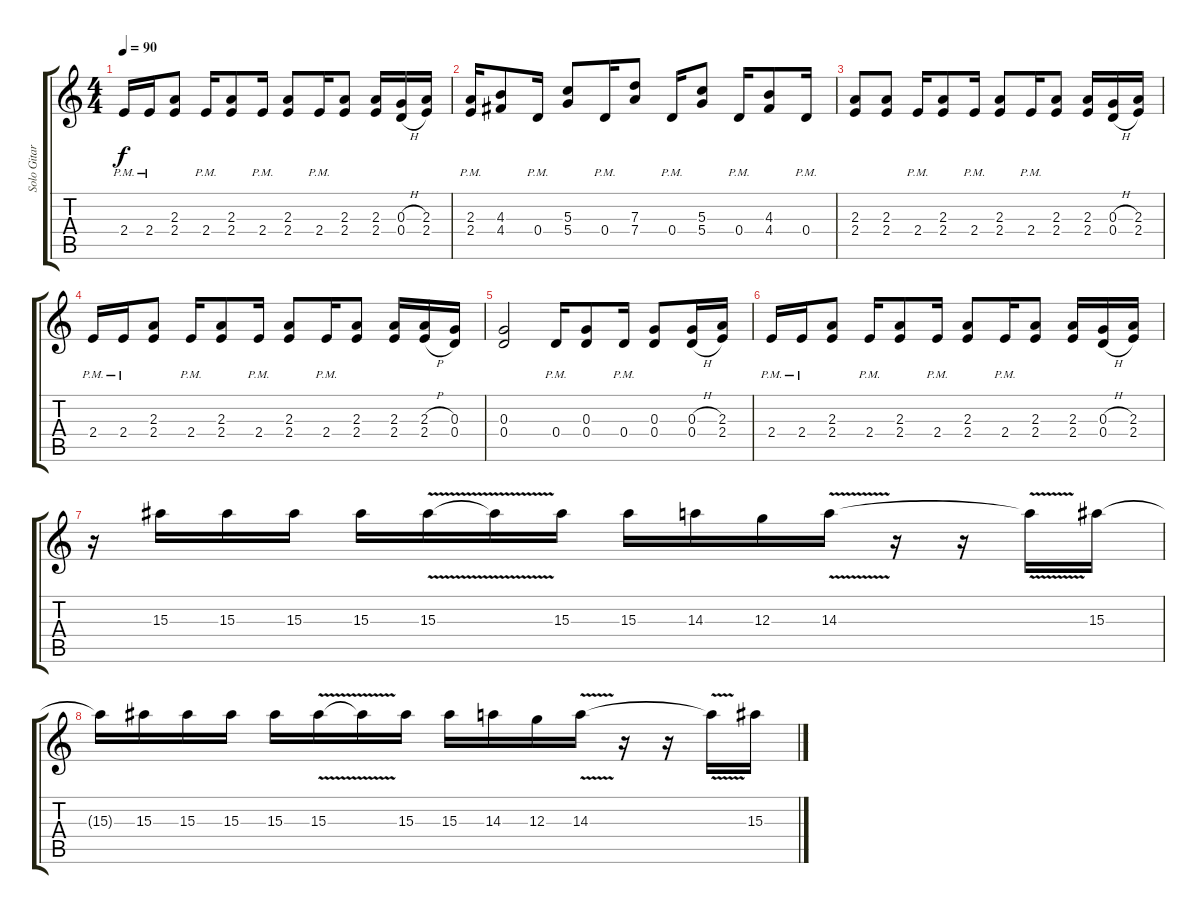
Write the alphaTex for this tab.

\track ("Solo Gitarre" "Solo Gitar") {instrument distortionguitar}
\staff {score tabs}
\tuning (E4 B3 G3 D3 A2 E2) {hide}
\ts (4 4)
\tempo 90
\clef g2
\ks c
2.4{pm}.16{dy f} 2.4{pm}.16 (2.3 2.4).8 2.4{pm}.16 (2.3 2.4).8 2.4{pm}.16 (2.3 2.4).8 2.4{pm}.16 (2.3 2.4).8 (2.3 2.4).16 (0.3{h} 0.4{h}).16 (2.3 2.4).16 |
(2.3{pm} 2.4{pm}).16 (4.3 4.4).8 0.4{pm}.16 (5.3 5.4).8 0.4{pm}.16 (7.3 7.4).8 0.4{pm}.16 (5.3 5.4).8 0.4{pm}.16 (4.3 4.4).8 0.4{pm}.16 |
(2.3 2.4).8 (2.3 2.4).8 2.4{pm}.16 (2.3 2.4).8 2.4{pm}.16 (2.3 2.4).8 2.4{pm}.16 (2.3 2.4).8 (2.3 2.4).16 (0.3{h} 0.4{h}).16 (2.3 2.4).16 |
2.4{pm}.16 2.4{pm}.16 (2.3 2.4).8 2.4{pm}.16 (2.3 2.4).8 2.4{pm}.16 (2.3 2.4).8 2.4{pm}.16 (2.3 2.4).8 (2.3 2.4).16 (2.3{h} 2.4{h}).16 (0.3 0.4).16 |
(0.3 0.4).2 0.4{pm}.16 (0.3 0.4).8 0.4{pm}.16 (0.3 0.4).8 (0.3{h} 0.4{h}).16 (2.3 2.4).16 |
2.4{pm}.16 2.4{pm}.16 (2.3 2.4).8 2.4{pm}.16 (2.3 2.4).8 2.4{pm}.16 (2.3 2.4).8 2.4{pm}.16 (2.3 2.4).8 (2.3 2.4).16 (0.3{h} 0.4{h}).16 (2.3 2.4).16 |
r.16 15.3.16 15.3.16 15.3.16 15.3.16 15.3{v}.16 15.3{t}.16 15.3.16 15.3.16 14.3.16 12.3.16 14.3{v}.16 r.16 r.16 14.3{t}.16 15.3.16 |
15.3{t}.16 15.3.16 15.3.16 15.3.16 15.3.16 15.3{v}.16 15.3{t}.16 15.3.16 15.3.16 14.3.16 12.3.16 14.3{v}.16 r.16 r.16 14.3{t}.16 15.3.16
